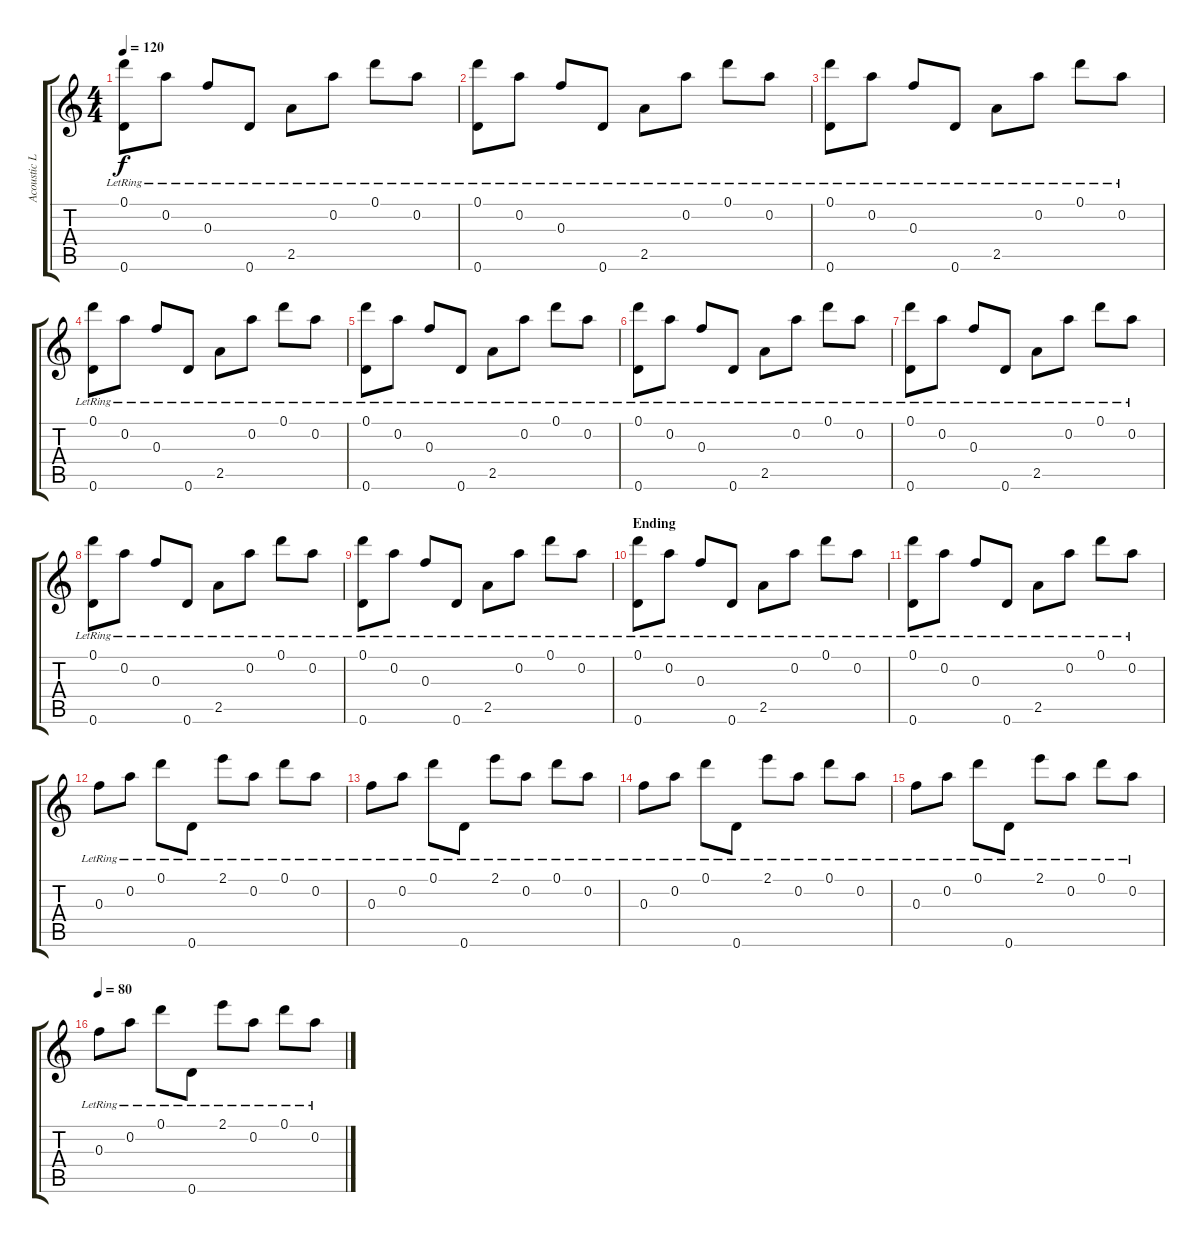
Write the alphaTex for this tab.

\track ("Acoustic Lead" "Acoustic L") {instrument acousticguitarsteel}
\staff {score tabs}
\tuning (D5 A4 F4 C4 G3 D3) {hide}
\ts (4 4)
\tempo 120
\clef g2
\ks c
(0.1{lr} 0.6{lr}).8{dy f} 0.2{lr}.8 0.3{lr}.8 0.6{lr}.8 2.5{lr}.8 0.2{lr}.8 0.1{lr}.8 0.2{lr}.8 |
(0.1{lr} 0.6{lr}).8 0.2{lr}.8 0.3{lr}.8 0.6{lr}.8 2.5{lr}.8 0.2{lr}.8 0.1{lr}.8 0.2{lr}.8 |
(0.1{lr} 0.6{lr}).8 0.2{lr}.8 0.3{lr}.8 0.6{lr}.8 2.5{lr}.8 0.2{lr}.8 0.1{lr}.8 0.2{lr}.8 |
(0.1{lr} 0.6{lr}).8 0.2{lr}.8 0.3{lr}.8 0.6{lr}.8 2.5{lr}.8 0.2{lr}.8 0.1{lr}.8 0.2{lr}.8 |
(0.1{lr} 0.6{lr}).8 0.2{lr}.8 0.3{lr}.8 0.6{lr}.8 2.5{lr}.8 0.2{lr}.8 0.1{lr}.8 0.2{lr}.8 |
(0.1{lr} 0.6{lr}).8 0.2{lr}.8 0.3{lr}.8 0.6{lr}.8 2.5{lr}.8 0.2{lr}.8 0.1{lr}.8 0.2{lr}.8 |
(0.1{lr} 0.6{lr}).8 0.2{lr}.8 0.3{lr}.8 0.6{lr}.8 2.5{lr}.8 0.2{lr}.8 0.1{lr}.8 0.2{lr}.8 |
(0.1{lr} 0.6{lr}).8 0.2{lr}.8 0.3{lr}.8 0.6{lr}.8 2.5{lr}.8 0.2{lr}.8 0.1{lr}.8 0.2{lr}.8 |
(0.1{lr} 0.6{lr}).8 0.2{lr}.8 0.3{lr}.8 0.6{lr}.8 2.5{lr}.8 0.2{lr}.8 0.1{lr}.8 0.2{lr}.8 |
\section ("" "Ending")
(0.1{lr} 0.6{lr}).8 0.2{lr}.8 0.3{lr}.8 0.6{lr}.8 2.5{lr}.8 0.2{lr}.8 0.1{lr}.8 0.2{lr}.8 |
(0.1{lr} 0.6{lr}).8 0.2{lr}.8 0.3{lr}.8 0.6{lr}.8 2.5{lr}.8 0.2{lr}.8 0.1{lr}.8 0.2{lr}.8 |
0.3{lr}.8 0.2{lr}.8 0.1{lr}.8 0.6{lr}.8 2.1{lr}.8 0.2{lr}.8 0.1{lr}.8 0.2{lr}.8 |
0.3{lr}.8 0.2{lr}.8 0.1{lr}.8 0.6{lr}.8 2.1{lr}.8 0.2{lr}.8 0.1{lr}.8 0.2{lr}.8 |
0.3{lr}.8 0.2{lr}.8 0.1{lr}.8 0.6{lr}.8 2.1{lr}.8 0.2{lr}.8 0.1{lr}.8 0.2{lr}.8 |
0.3{lr}.8 0.2{lr}.8 0.1{lr}.8 0.6{lr}.8 2.1{lr}.8 0.2{lr}.8 0.1{lr}.8 0.2{lr}.8 |
\tempo 80
0.3{lr}.8 0.2{lr}.8 0.1{lr}.8 0.6{lr}.8 2.1{lr}.8 0.2{lr}.8 0.1{lr}.8 0.2{lr}.8
